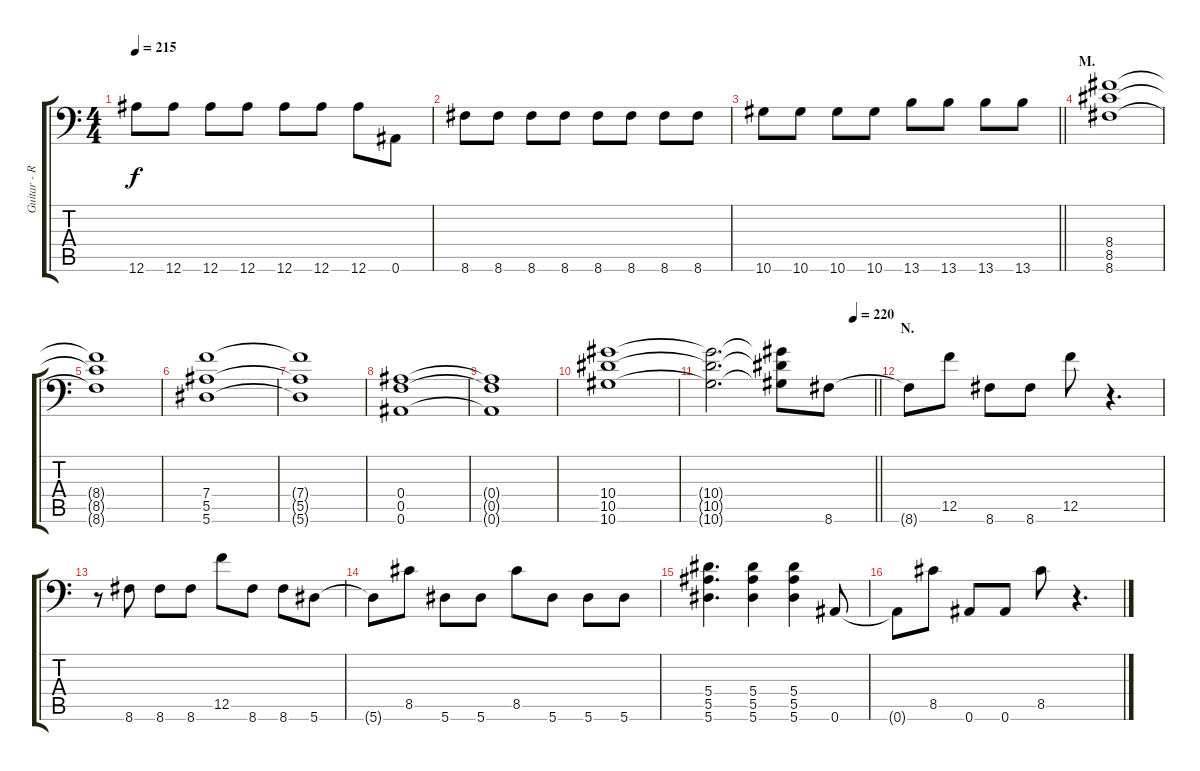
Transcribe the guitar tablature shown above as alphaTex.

\track ("Guitar - Right" "Guitar - R") {instrument distortionguitar}
\staff {score tabs}
\tuning (C4 G3 Eb3 Bb2 F2 Bb1) {hide}
\ts (4 4)
\tempo 215
\clef f4
\ks c
12.6.8{dy f} 12.6.8 12.6.8 12.6.8 12.6.8 12.6.8 12.6.8 0.6.8 |
8.6.8 8.6.8 8.6.8 8.6.8 8.6.8 8.6.8 8.6.8 8.6.8 |
\barLineRight lightlight
10.6.8 10.6.8 10.6.8 10.6.8 13.6.8 13.6.8 13.6.8 13.6.8 |
\section ("" "M.")
(8.4 8.5 8.6).1 |
(8.4{t} 8.5{t} 8.6{t}).1 |
(7.4 5.5 5.6).1 |
(7.4{t} 5.5{t} 5.6{t}).1 |
(0.4 0.5 0.6).1 |
(0.4{t} 0.5{t} 0.6{t}).1 |
(10.4 10.5 10.6).1 |
\tempo (220 0.875)
\barLineRight lightlight
(10.4{t} 10.5{t} 10.6{t}).2{d} (10.4{t} 10.5{t} 10.6{t}).8 8.6.8 |
\section ("" "N.")
8.6{t}.8 12.5.8 8.6.8 8.6.8 12.5.8 r.4{d} |
r.8 8.6.8 8.6.8 8.6.8 12.5.8 8.6.8 8.6.8 5.6.8 |
5.6{t}.8 8.5.8 5.6.8 5.6.8 8.5.8 5.6.8 5.6.8 5.6.8 |
(5.4 5.5 5.6).4{d} (5.4 5.5 5.6).4 (5.4 5.5 5.6).4 0.6.8 |
0.6{t}.8 8.5.8 0.6.8 0.6.8 8.5.8 r.4{d}
